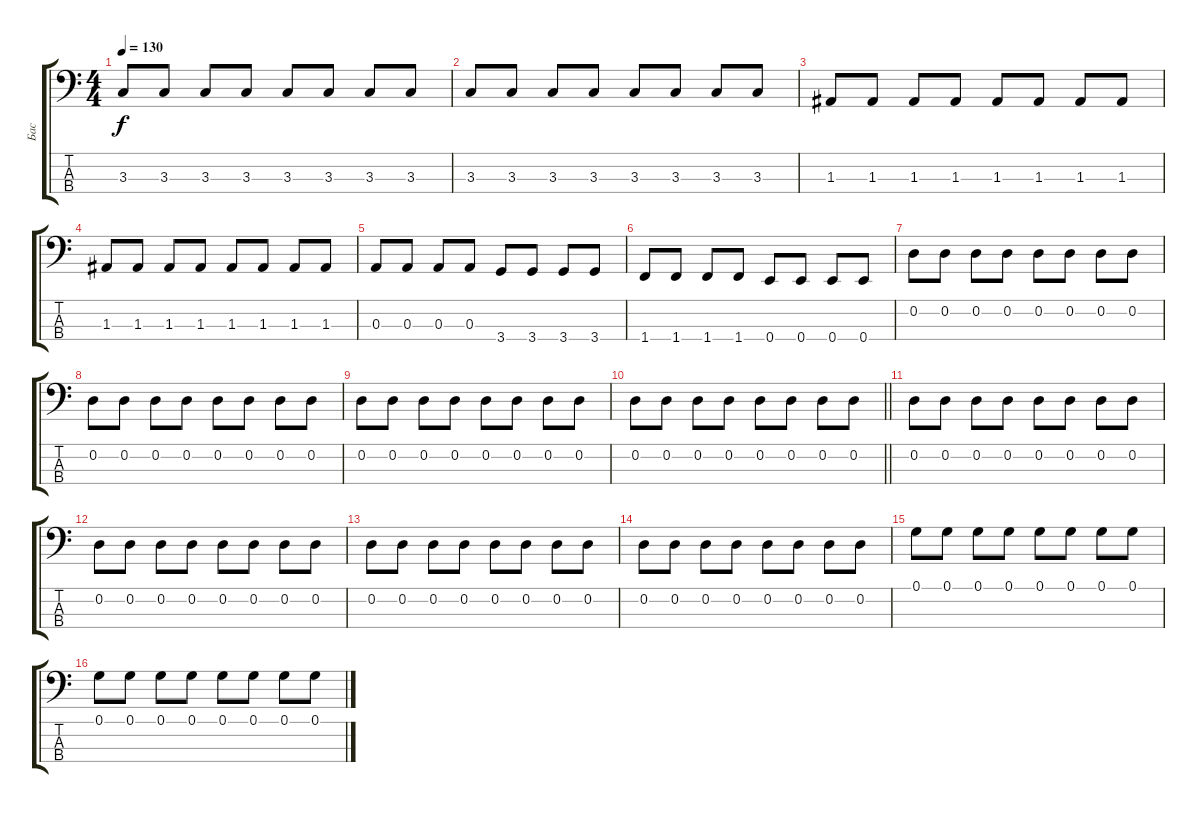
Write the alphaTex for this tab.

\track ("Бас" "Бас") {instrument electricbassfinger}
\staff {score tabs}
\tuning (G2 D2 A1 E1) {hide}
\ts (4 4)
\tempo 130
\clef f4
\ks c
3.3.8{dy f} 3.3.8 3.3.8 3.3.8 3.3.8 3.3.8 3.3.8 3.3.8 |
3.3.8 3.3.8 3.3.8 3.3.8 3.3.8 3.3.8 3.3.8 3.3.8 |
1.3.8 1.3.8 1.3.8 1.3.8 1.3.8 1.3.8 1.3.8 1.3.8 |
1.3.8 1.3.8 1.3.8 1.3.8 1.3.8 1.3.8 1.3.8 1.3.8 |
0.3.8 0.3.8 0.3.8 0.3.8 3.4.8 3.4.8 3.4.8 3.4.8 |
1.4.8 1.4.8 1.4.8 1.4.8 0.4.8 0.4.8 0.4.8 0.4.8 |
0.2.8 0.2.8 0.2.8 0.2.8 0.2.8 0.2.8 0.2.8 0.2.8 |
0.2.8 0.2.8 0.2.8 0.2.8 0.2.8 0.2.8 0.2.8 0.2.8 |
0.2.8 0.2.8 0.2.8 0.2.8 0.2.8 0.2.8 0.2.8 0.2.8 |
\barLineRight lightlight
0.2.8 0.2.8 0.2.8 0.2.8 0.2.8 0.2.8 0.2.8 0.2.8 |
0.2.8 0.2.8 0.2.8 0.2.8 0.2.8 0.2.8 0.2.8 0.2.8 |
0.2.8 0.2.8 0.2.8 0.2.8 0.2.8 0.2.8 0.2.8 0.2.8 |
0.2.8 0.2.8 0.2.8 0.2.8 0.2.8 0.2.8 0.2.8 0.2.8 |
0.2.8 0.2.8 0.2.8 0.2.8 0.2.8 0.2.8 0.2.8 0.2.8 |
0.1.8 0.1.8 0.1.8 0.1.8 0.1.8 0.1.8 0.1.8 0.1.8 |
0.1.8 0.1.8 0.1.8 0.1.8 0.1.8 0.1.8 0.1.8 0.1.8
